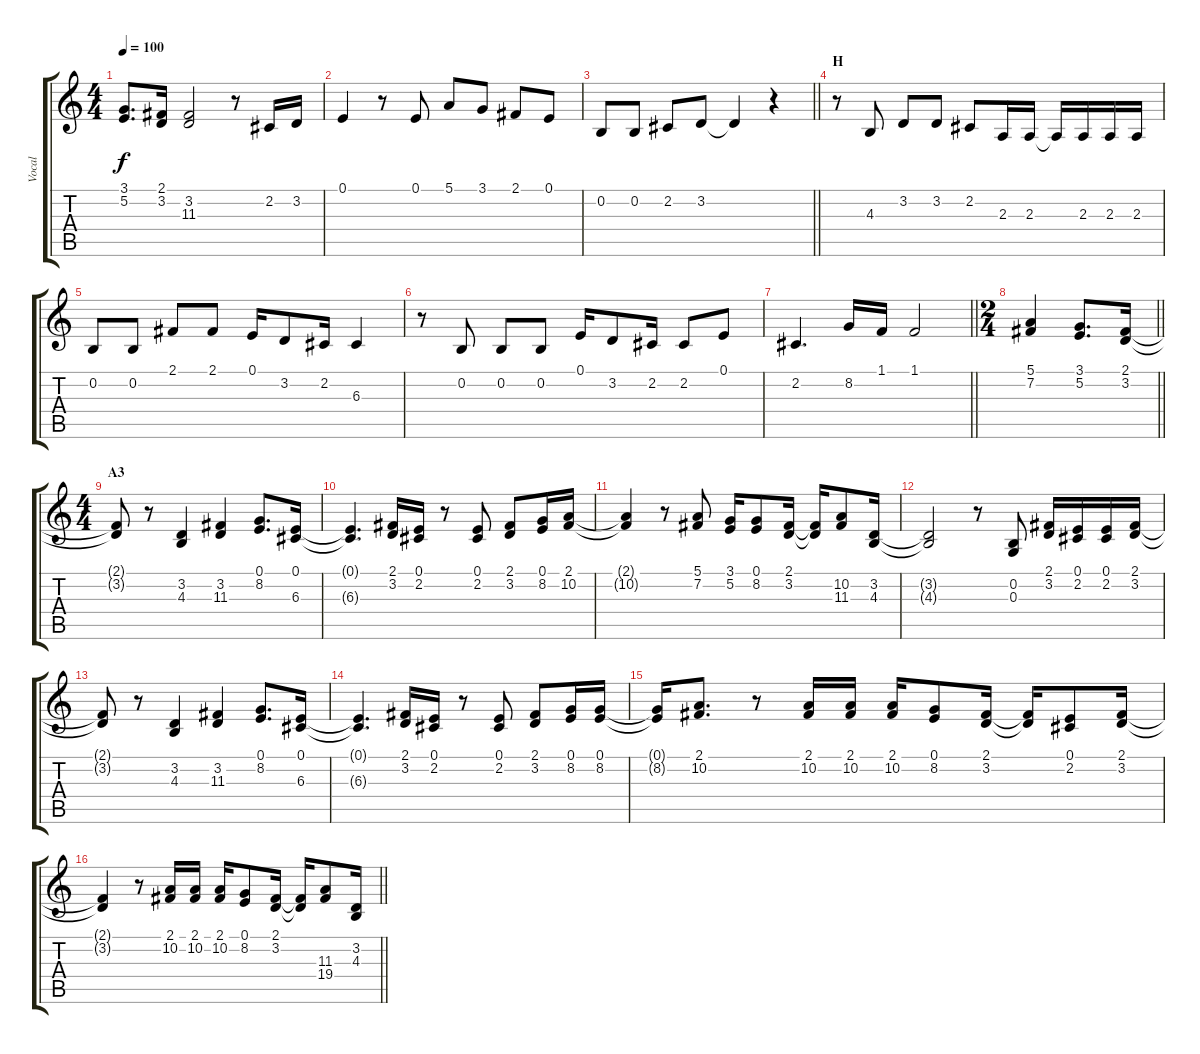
\track ("Vocal" "Vocal") {mute instrument lead6voice}
\staff {score tabs}
\tuning (E4 B3 G3 D3 A2 E2) {hide}
\ts (4 4)
\tempo 100
\clef g2
\ks c
(3.1 5.2).8{d dy f} (2.1 3.2).16 (3.2 11.3).2 r.8 2.2.16 3.2.16 |
0.1.4 r.8 0.1.8 5.1.8 3.1.8 2.1.8 0.1.8 |
\barLineRight lightlight
0.2.8 0.2.8 2.2.8 3.2.8 3.2{t}.4 r.4 |
\section ("" "H")
r.8 4.3.8 3.2.8 3.2.8 2.2.8 2.3.16 2.3.16 2.3{t}.16 2.3.16 2.3.16 2.3.16 |
0.2.8 0.2.8 2.1.8 2.1.8 0.1.16 3.2.8 2.2.16 6.3.4 |
r.8 0.2.8 0.2.8 0.2.8 0.1.16 3.2.8 2.2.16 2.2.8 0.1.8 |
\barLineRight lightlight
2.2.4{d} 8.2.16 1.1.16 1.1.2 |
\ts (2 4)
\barLineRight lightlight
(5.1 7.2).4 (3.1 5.2).8{d} (2.1 3.2).16 |
\ts (4 4)
\section ("" "A3")
(2.1{t} 3.2{t}).8 r.8 (3.2 4.3).4 (3.2 11.3).4 (0.1 8.2).8{d} (0.1 6.3).16 |
(0.1{t} 6.3{t}).4{d} (2.1 3.2).16 (0.1 2.2).16 r.8 (0.1 2.2).8 (2.1 3.2).8 (0.1 8.2).16 (2.1 10.2).16 |
(2.1{t} 10.2{t}).4 r.8 (5.1 7.2).8 (3.1 5.2).16 (0.1 8.2).8 (2.1 3.2).16 (2.1{t} 3.2{t}).16 (10.2 11.3).8 (3.2 4.3).16 |
(3.2{t} 4.3{t}).2 r.8 (0.2 0.3).8 (2.1 3.2).16 (0.1 2.2).16 (0.1 2.2).16 (2.1 3.2).16 |
(2.1{t} 3.2{t}).8 r.8 (3.2 4.3).4 (3.2 11.3).4 (0.1 8.2).8{d} (0.1 6.3).16 |
(0.1{t} 6.3{t}).4{d} (2.1 3.2).16 (0.1 2.2).16 r.8 (0.1 2.2).8 (2.1 3.2).8 (0.1 8.2).16 (0.1 8.2).16 |
(0.1{t} 8.2{t}).16 (2.1 10.2).8{d} r.8 (2.1 10.2).16 (2.1 10.2).16 (2.1 10.2).16 (0.1 8.2).8 (2.1 3.2).16 (2.1{t} 3.2{t}).16 (0.1 2.2).8 (2.1 3.2).16 |
\barLineRight lightlight
(2.1{t} 3.2{t}).4 r.8 (2.1 10.2).16 (2.1 10.2).16 (2.1 10.2).16 (0.1 8.2).8 (2.1 3.2).16 (2.1{t} 3.2{t}).16 (11.3 19.4).8 (3.2 4.3).16
